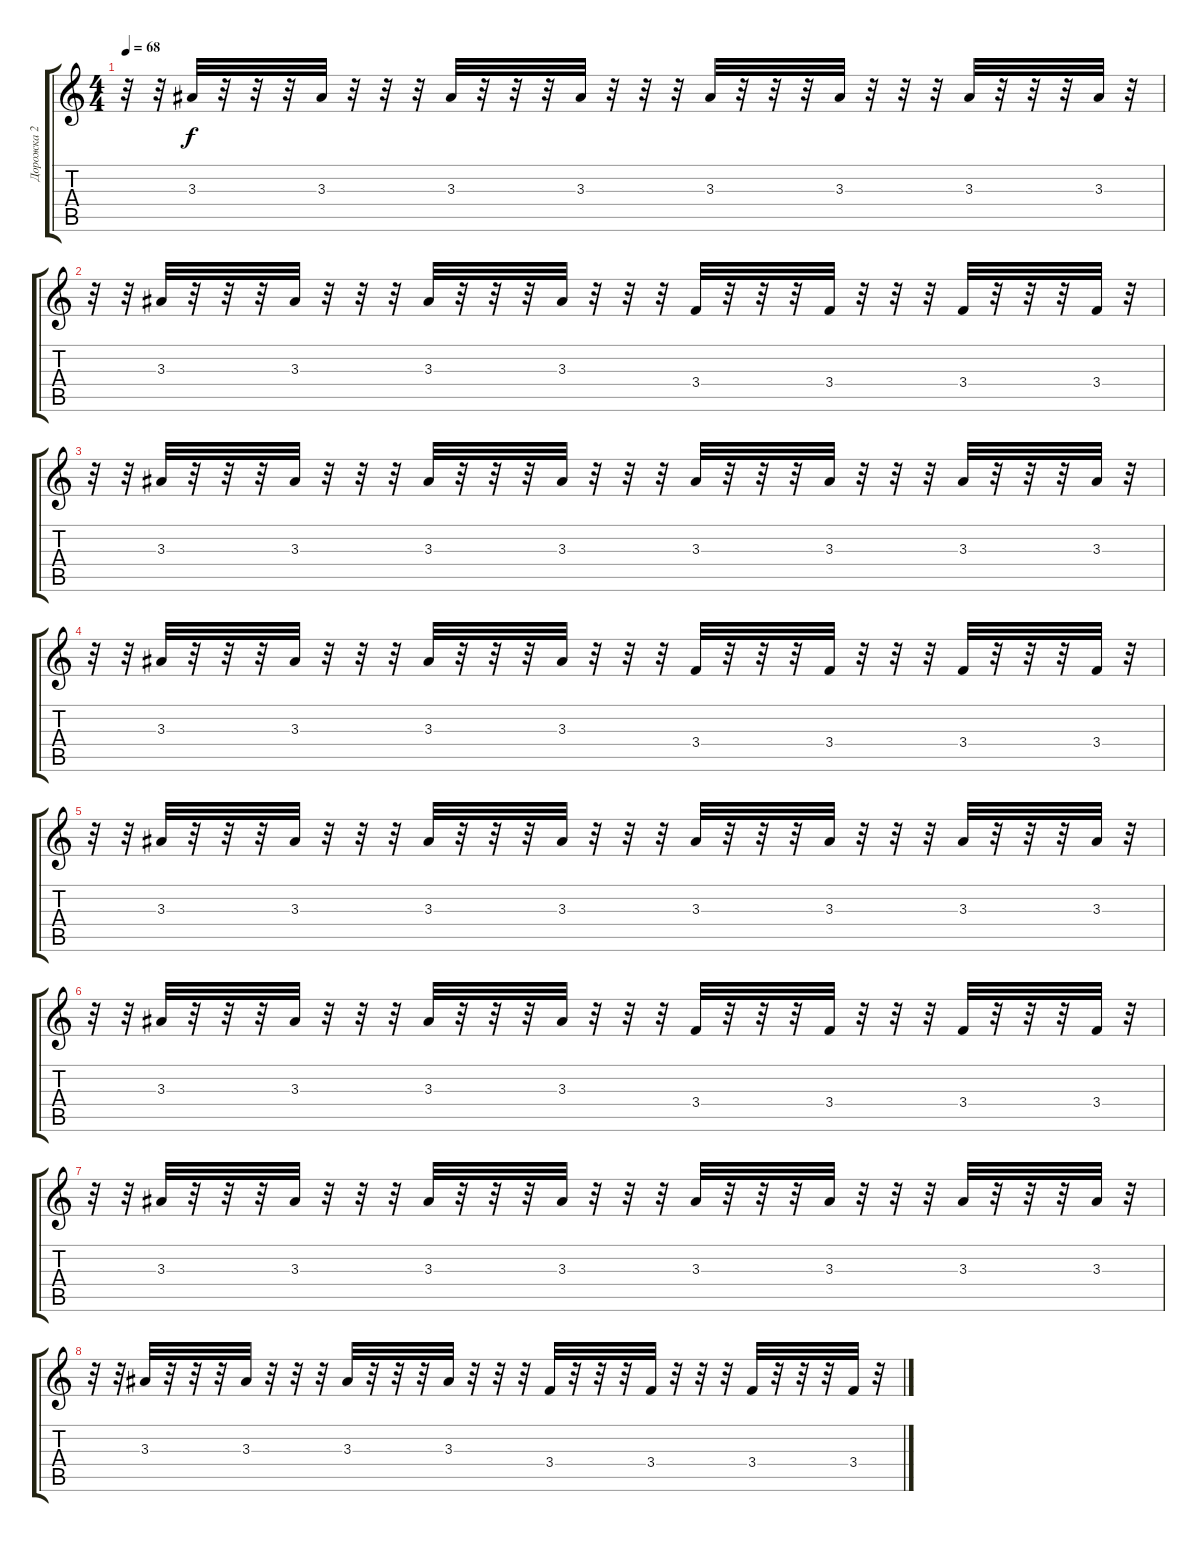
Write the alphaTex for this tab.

\track ("Дорожка 2" "Дорожка 2") {instrument electricbassfinger}
\staff {score tabs}
\tuning (E4 B3 G3 D3 A2 E2) {hide}
\ts (4 4)
\tempo 68
\clef g2
\ks c
r.32{dy f} r.32 3.3.32 r.32 r.32 r.32 3.3.32 r.32 r.32 r.32 3.3.32 r.32 r.32 r.32 3.3.32 r.32 r.32 r.32 3.3.32 r.32 r.32 r.32 3.3.32 r.32 r.32 r.32 3.3.32 r.32 r.32 r.32 3.3.32 r.32 |
r.32 r.32 3.3.32 r.32 r.32 r.32 3.3.32 r.32 r.32 r.32 3.3.32 r.32 r.32 r.32 3.3.32 r.32 r.32 r.32 3.4.32 r.32 r.32 r.32 3.4.32 r.32 r.32 r.32 3.4.32 r.32 r.32 r.32 3.4.32 r.32 |
r.32 r.32 3.3.32 r.32 r.32 r.32 3.3.32 r.32 r.32 r.32 3.3.32 r.32 r.32 r.32 3.3.32 r.32 r.32 r.32 3.3.32 r.32 r.32 r.32 3.3.32 r.32 r.32 r.32 3.3.32 r.32 r.32 r.32 3.3.32 r.32 |
r.32 r.32 3.3.32 r.32 r.32 r.32 3.3.32 r.32 r.32 r.32 3.3.32 r.32 r.32 r.32 3.3.32 r.32 r.32 r.32 3.4.32 r.32 r.32 r.32 3.4.32 r.32 r.32 r.32 3.4.32 r.32 r.32 r.32 3.4.32 r.32 |
r.32 r.32 3.3.32 r.32 r.32 r.32 3.3.32 r.32 r.32 r.32 3.3.32 r.32 r.32 r.32 3.3.32 r.32 r.32 r.32 3.3.32 r.32 r.32 r.32 3.3.32 r.32 r.32 r.32 3.3.32 r.32 r.32 r.32 3.3.32 r.32 |
r.32 r.32 3.3.32 r.32 r.32 r.32 3.3.32 r.32 r.32 r.32 3.3.32 r.32 r.32 r.32 3.3.32 r.32 r.32 r.32 3.4.32 r.32 r.32 r.32 3.4.32 r.32 r.32 r.32 3.4.32 r.32 r.32 r.32 3.4.32 r.32 |
r.32 r.32 3.3.32 r.32 r.32 r.32 3.3.32 r.32 r.32 r.32 3.3.32 r.32 r.32 r.32 3.3.32 r.32 r.32 r.32 3.3.32 r.32 r.32 r.32 3.3.32 r.32 r.32 r.32 3.3.32 r.32 r.32 r.32 3.3.32 r.32 |
r.32 r.32 3.3.32 r.32 r.32 r.32 3.3.32 r.32 r.32 r.32 3.3.32 r.32 r.32 r.32 3.3.32 r.32 r.32 r.32 3.4.32 r.32 r.32 r.32 3.4.32 r.32 r.32 r.32 3.4.32 r.32 r.32 r.32 3.4.32 r.32
